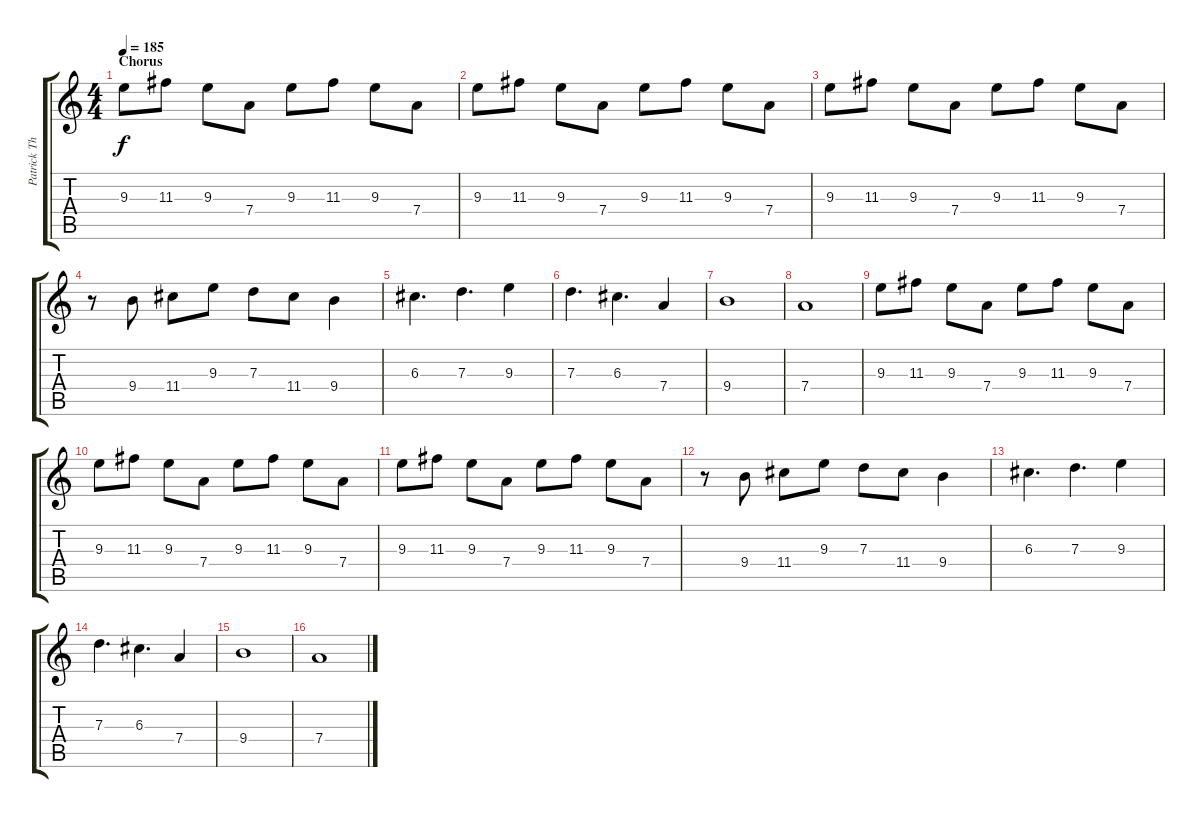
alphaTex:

\track ("Patrick Thompson - Lead Guitar" "Patrick Th") {instrument distortionguitar}
\staff {score tabs}
\tuning (E4 B3 G3 D3 A2 D2) {hide}
\ts (4 4)
\section ("" "Chorus")
\tempo 185
\clef g2
\ks c
9.3.8{dy f} 11.3.8 9.3.8 7.4.8 9.3.8 11.3.8 9.3.8 7.4.8 |
9.3.8 11.3.8 9.3.8 7.4.8 9.3.8 11.3.8 9.3.8 7.4.8 |
9.3.8 11.3.8 9.3.8 7.4.8 9.3.8 11.3.8 9.3.8 7.4.8 |
r.8 9.4.8 11.4.8 9.3.8 7.3.8 11.4.8 9.4.4 |
6.3.4{d} 7.3.4{d} 9.3.4 |
7.3.4{d} 6.3.4{d} 7.4.4 |
9.4.1 |
7.4.1 |
9.3.8 11.3.8 9.3.8 7.4.8 9.3.8 11.3.8 9.3.8 7.4.8 |
9.3.8 11.3.8 9.3.8 7.4.8 9.3.8 11.3.8 9.3.8 7.4.8 |
9.3.8 11.3.8 9.3.8 7.4.8 9.3.8 11.3.8 9.3.8 7.4.8 |
r.8 9.4.8 11.4.8 9.3.8 7.3.8 11.4.8 9.4.4 |
6.3.4{d} 7.3.4{d} 9.3.4 |
7.3.4{d} 6.3.4{d} 7.4.4 |
9.4.1 |
7.4.1
